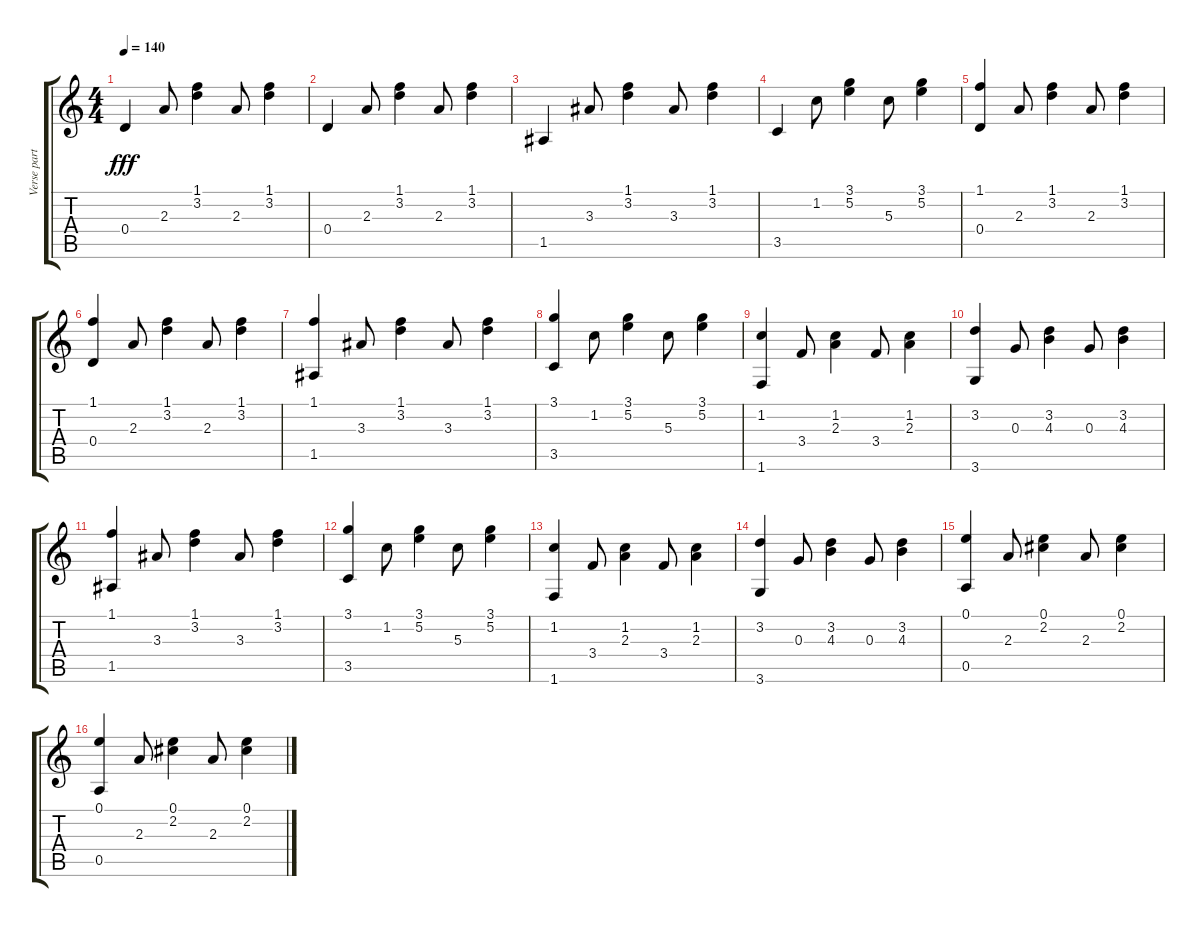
\track ("Verse part" "Verse part") {instrument acousticguitarnylon}
\staff {score tabs}
\tuning (E4 B3 G3 D3 A2 E2) {hide}
\ts (4 4)
\tempo 140
\clef g2
\ks c
0.4.4{dy fff instrument acousticguitarnylon} 2.3.8 (1.1 3.2).4 2.3.8 (1.1 3.2).4 |
0.4.4 2.3.8 (1.1 3.2).4 2.3.8 (1.1 3.2).4 |
1.5.4 3.3.8 (1.1 3.2).4 3.3.8 (1.1 3.2).4 |
3.5.4 1.2.8 (3.1 5.2).4 5.3.8 (3.1 5.2).4 |
(1.1 0.4).4 2.3.8 (1.1 3.2).4 2.3.8 (1.1 3.2).4 |
(1.1 0.4).4 2.3.8 (1.1 3.2).4 2.3.8 (1.1 3.2).4 |
(1.1 1.5).4 3.3.8 (1.1 3.2).4 3.3.8 (1.1 3.2).4 |
(3.1 3.5).4 1.2.8 (3.1 5.2).4 5.3.8 (3.1 5.2).4 |
(1.2 1.6).4 3.4.8 (1.2 2.3).4 3.4.8 (1.2 2.3).4 |
(3.2 3.6).4 0.3.8 (3.2 4.3).4 0.3.8 (3.2 4.3).4 |
(1.1 1.5).4 3.3.8 (1.1 3.2).4 3.3.8 (1.1 3.2).4 |
(3.1 3.5).4 1.2.8 (3.1 5.2).4 5.3.8 (3.1 5.2).4 |
(1.2 1.6).4 3.4.8 (1.2 2.3).4 3.4.8 (1.2 2.3).4 |
(3.2 3.6).4 0.3.8 (3.2 4.3).4 0.3.8 (3.2 4.3).4 |
(0.1 0.5).4 2.3.8 (0.1 2.2).4 2.3.8 (0.1 2.2).4 |
(0.1 0.5).4 2.3.8 (0.1 2.2).4 2.3.8 (0.1 2.2).4
